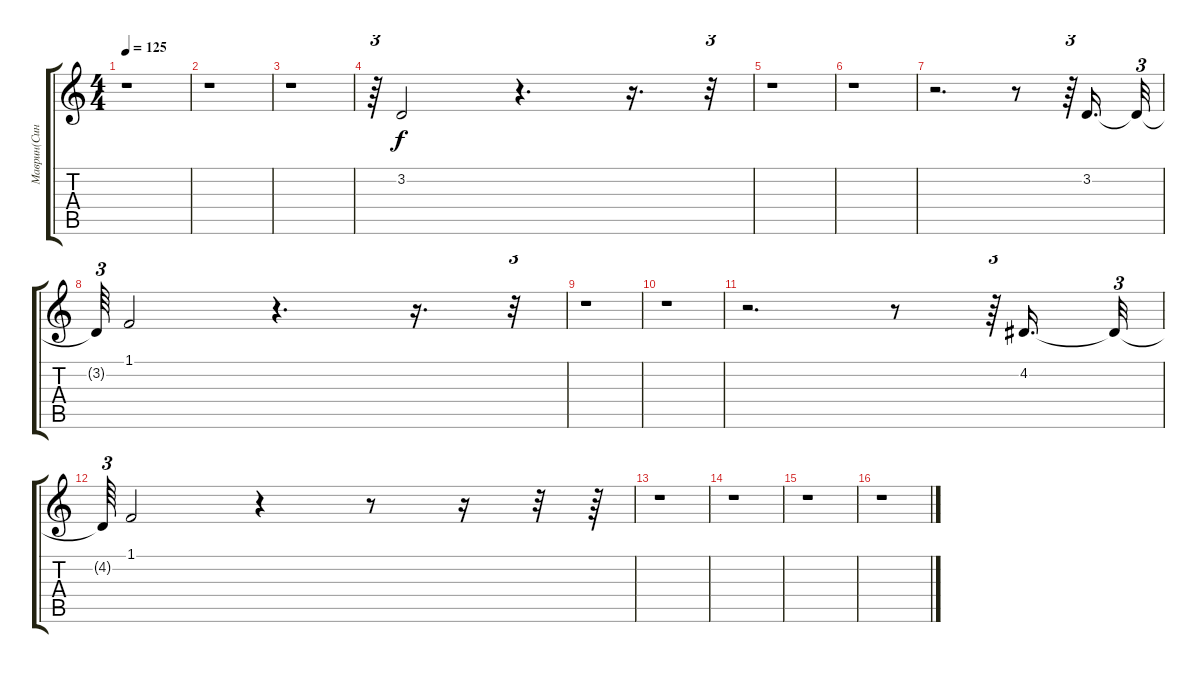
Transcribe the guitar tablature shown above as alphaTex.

\track ("Маврин(Синтезатор-1)" "Маврин(Син") {instrument orchestrahit}
\staff {score tabs}
\tuning (E4 B3 G3 D3 A2 E2) {hide}
\ts (4 4)
\tempo 125
\clef g2
\ks c
r.1{dy f} |
r.1 |
r.1 |
r.64{tu (3 2)} 3.2.2 r.4{d} r.16{d} r.32{tu (3 2)} |
r.1 |
r.1 |
r.2{d} r.8 r.64{tu (3 2)} 3.2.16{d} 3.2{t}.32{tu (3 2)} |
3.2{t}.64{tu (3 2)} 1.1.2 r.4{d} r.16{d} r.32{tu (3 2)} |
r.1 |
r.1 |
r.2{d} r.8 r.64{tu (3 2)} 4.2.16{d} 4.2{t}.32{tu (3 2)} |
4.2{t}.64{tu (3 2)} 1.1.2 r.4 r.8 r.16 r.32 r.64 |
r.1 |
r.1 |
r.1 |
r.1
